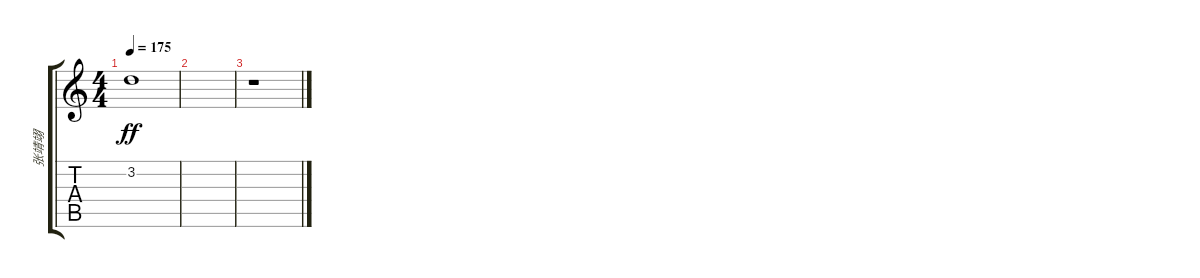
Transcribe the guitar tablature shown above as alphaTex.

\track ("张靖翊" "张靖翊") {instrument overdrivenguitar}
\staff {score tabs}
\tuning (E4 B3 G3 D3 A2 E2) {hide}
\ts (4 4)
\tempo 175
\clef g2
\ks c
3.2{t}.1{txt "" dy ff} |
|
r.1
